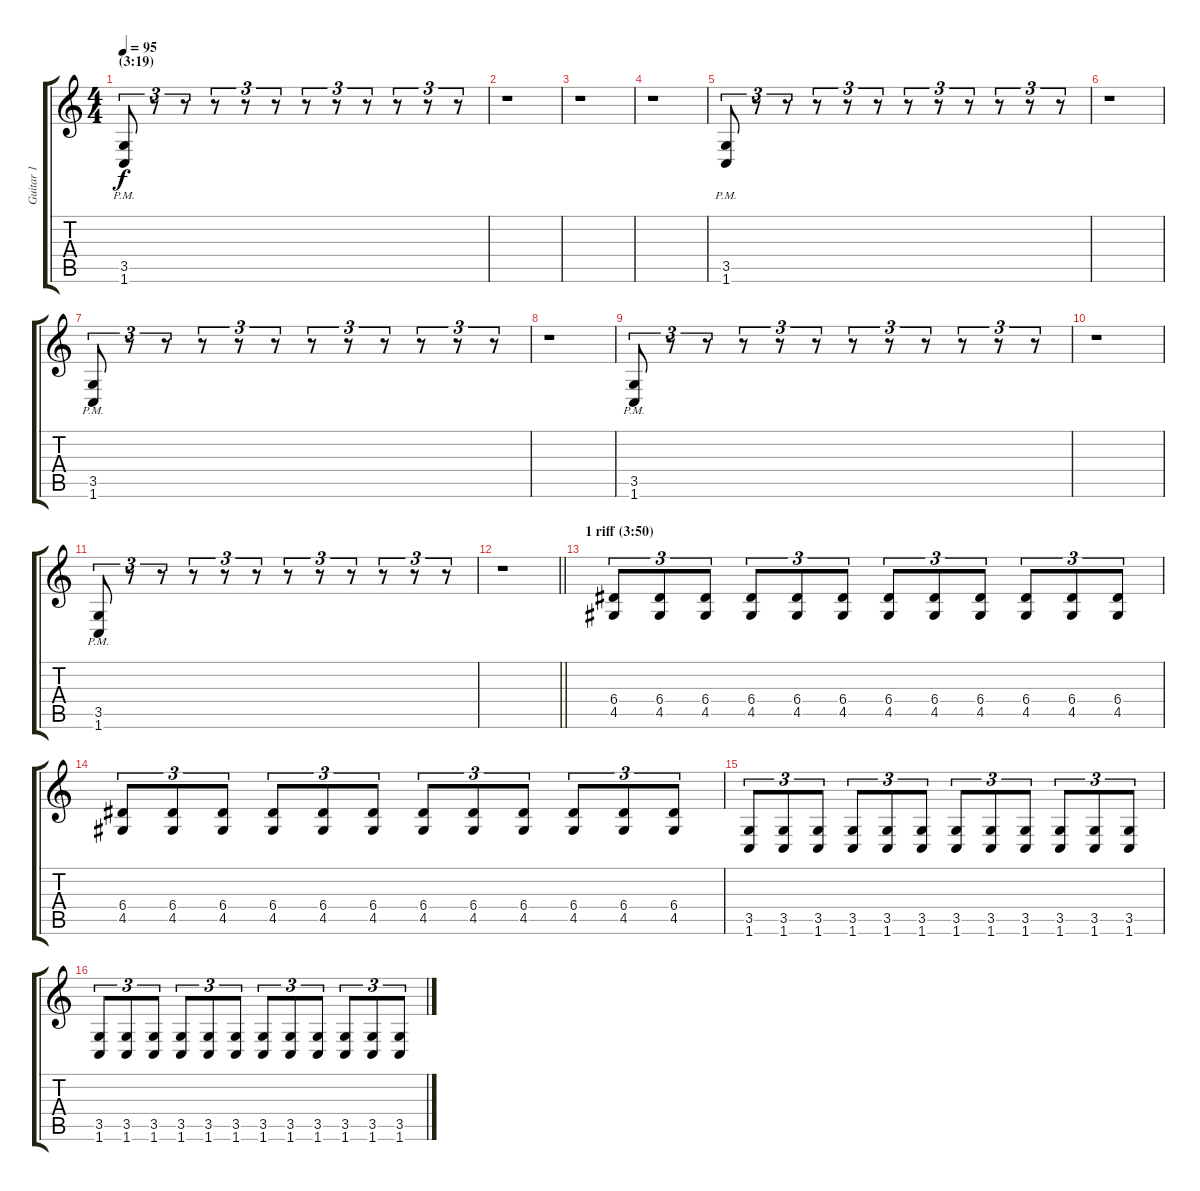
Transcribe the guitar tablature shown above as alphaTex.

\track ("Guitar 1" "Guitar 1") {instrument distortionguitar}
\staff {score tabs}
\tuning (B3 Gb3 D3 A2 E2 B1) {hide}
\ts (4 4)
\section ("" "(3:19)")
\tempo 95
\clef g2
\ks c
(3.5{pm} 1.6{pm}).8{tu (3 2) dy f} r.8{tu (3 2)} r.8{tu (3 2)} r.8{tu (3 2)} r.8{tu (3 2)} r.8{tu (3 2)} r.8{tu (3 2)} r.8{tu (3 2)} r.8{tu (3 2)} r.8{tu (3 2)} r.8{tu (3 2)} r.8{tu (3 2)} |
r.1 |
r.1 |
r.1 |
(3.5{pm} 1.6{pm}).8{tu (3 2)} r.8{tu (3 2)} r.8{tu (3 2)} r.8{tu (3 2)} r.8{tu (3 2)} r.8{tu (3 2)} r.8{tu (3 2)} r.8{tu (3 2)} r.8{tu (3 2)} r.8{tu (3 2)} r.8{tu (3 2)} r.8{tu (3 2)} |
r.1 |
(3.5{pm} 1.6{pm}).8{tu (3 2)} r.8{tu (3 2)} r.8{tu (3 2)} r.8{tu (3 2)} r.8{tu (3 2)} r.8{tu (3 2)} r.8{tu (3 2)} r.8{tu (3 2)} r.8{tu (3 2)} r.8{tu (3 2)} r.8{tu (3 2)} r.8{tu (3 2)} |
r.1 |
(3.5{pm} 1.6{pm}).8{tu (3 2)} r.8{tu (3 2)} r.8{tu (3 2)} r.8{tu (3 2)} r.8{tu (3 2)} r.8{tu (3 2)} r.8{tu (3 2)} r.8{tu (3 2)} r.8{tu (3 2)} r.8{tu (3 2)} r.8{tu (3 2)} r.8{tu (3 2)} |
r.1 |
(3.5{pm} 1.6{pm}).8{tu (3 2)} r.8{tu (3 2)} r.8{tu (3 2)} r.8{tu (3 2)} r.8{tu (3 2)} r.8{tu (3 2)} r.8{tu (3 2)} r.8{tu (3 2)} r.8{tu (3 2)} r.8{tu (3 2)} r.8{tu (3 2)} r.8{tu (3 2)} |
\barLineRight lightlight
r.1 |
\section ("" "1 riff (3:50)")
(6.4 4.5).8{tu (3 2)} (6.4 4.5).8{tu (3 2)} (6.4 4.5).8{tu (3 2)} (6.4 4.5).8{tu (3 2)} (6.4 4.5).8{tu (3 2)} (6.4 4.5).8{tu (3 2)} (6.4 4.5).8{tu (3 2)} (6.4 4.5).8{tu (3 2)} (6.4 4.5).8{tu (3 2)} (6.4 4.5).8{tu (3 2)} (6.4 4.5).8{tu (3 2)} (6.4 4.5).8{tu (3 2)} |
(6.4 4.5).8{tu (3 2)} (6.4 4.5).8{tu (3 2)} (6.4 4.5).8{tu (3 2)} (6.4 4.5).8{tu (3 2)} (6.4 4.5).8{tu (3 2)} (6.4 4.5).8{tu (3 2)} (6.4 4.5).8{tu (3 2)} (6.4 4.5).8{tu (3 2)} (6.4 4.5).8{tu (3 2)} (6.4 4.5).8{tu (3 2)} (6.4 4.5).8{tu (3 2)} (6.4 4.5).8{tu (3 2)} |
(3.5 1.6).8{tu (3 2)} (3.5 1.6).8{tu (3 2)} (3.5 1.6).8{tu (3 2)} (3.5 1.6).8{tu (3 2)} (3.5 1.6).8{tu (3 2)} (3.5 1.6).8{tu (3 2)} (3.5 1.6).8{tu (3 2)} (3.5 1.6).8{tu (3 2)} (3.5 1.6).8{tu (3 2)} (3.5 1.6).8{tu (3 2)} (3.5 1.6).8{tu (3 2)} (3.5 1.6).8{tu (3 2)} |
(3.5 1.6).8{tu (3 2)} (3.5 1.6).8{tu (3 2)} (3.5 1.6).8{tu (3 2)} (3.5 1.6).8{tu (3 2)} (3.5 1.6).8{tu (3 2)} (3.5 1.6).8{tu (3 2)} (3.5 1.6).8{tu (3 2)} (3.5 1.6).8{tu (3 2)} (3.5 1.6).8{tu (3 2)} (3.5 1.6).8{tu (3 2)} (3.5 1.6).8{tu (3 2)} (3.5 1.6).8{tu (3 2)}
